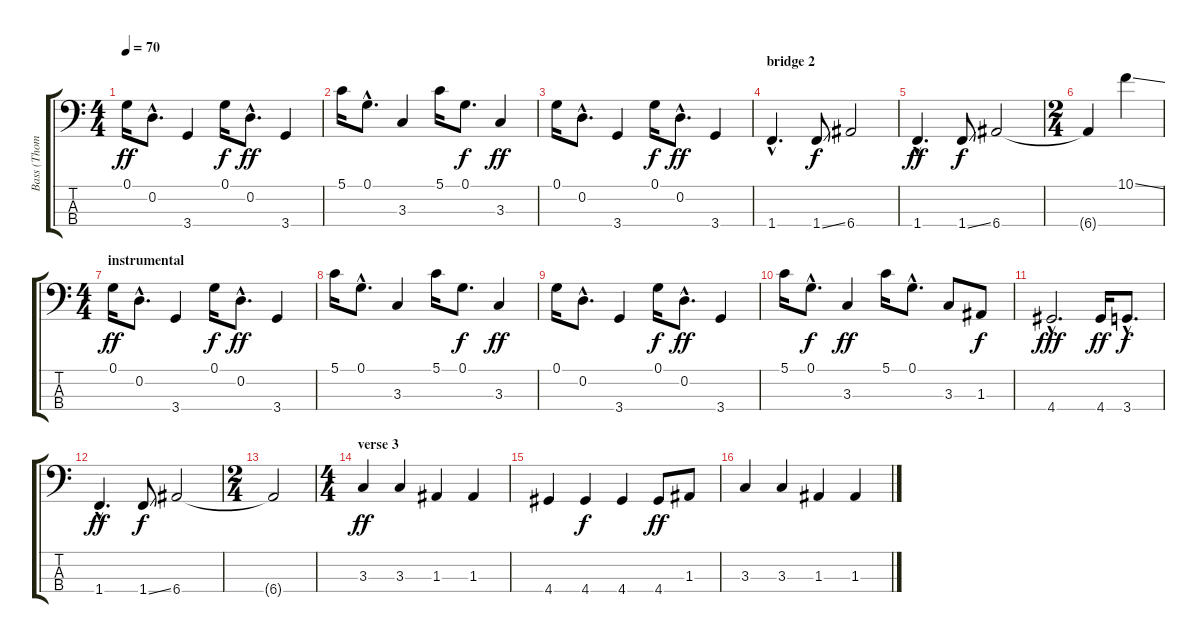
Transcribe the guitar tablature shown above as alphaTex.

\track ("Bass (Thompson)" "Bass (Thom") {instrument electricbasspick}
\staff {score tabs}
\tuning (G2 D2 A1 E1) {hide}
\ts (4 4)
\tempo 70
\clef f4
\ks c
0.1.16{dy ff} 0.2{hac}.8{d} 3.4.4 0.1.16{dy f} 0.2{hac}.8{d dy ff} 3.4.4 |
5.1.16 0.1{hac}.8{d} 3.3.4 5.1.16 0.1.8{d dy f} 3.3.4{dy ff} |
0.1.16 0.2{hac}.8{d} 3.4.4 0.1.16{dy f} 0.2{hac}.8{d dy ff} 3.4.4 |
\section ("" "bridge 2")
1.4{hac}.4{d} 1.4{ss}.8{dy f} 6.4.2 |
1.4{hac}.4{d dy ff} 1.4{ss}.8{dy f} 6.4.2 |
\ts (2 4)
6.4{t}.4 10.1{ss}.4 |
\ts (4 4)
\section ("" "instrumental")
0.1.16{dy ff} 0.2{hac}.8{d} 3.4.4 0.1.16{dy f} 0.2{hac}.8{d dy ff} 3.4.4 |
5.1.16 0.1{hac}.8{d} 3.3.4 5.1.16 0.1.8{d dy f} 3.3.4{dy ff} |
0.1.16 0.2{hac}.8{d} 3.4.4 0.1.16{dy f} 0.2{hac}.8{d dy ff} 3.4.4 |
5.1.16 0.1{hac}.8{d dy f} 3.3.4{dy ff} 5.1.16 0.1{hac}.8{d} 3.3.8 1.3.8{dy f} |
4.4{hac}.2{d dy fff} 4.4.16{dy ff} 3.4{hac}.8{d dy f} |
1.4{hac}.4{d dy ff} 1.4{ss}.8{dy f} 6.4.2 |
\ts (2 4)
6.4{t}.2 |
\ts (4 4)
\section ("" "verse 3")
3.3.4{dy ff} 3.3.4 1.3.4 1.3.4 |
4.4.4 4.4.4{dy f} 4.4.4 4.4.8{dy ff} 1.3.8 |
3.3.4 3.3.4 1.3.4 1.3.4
